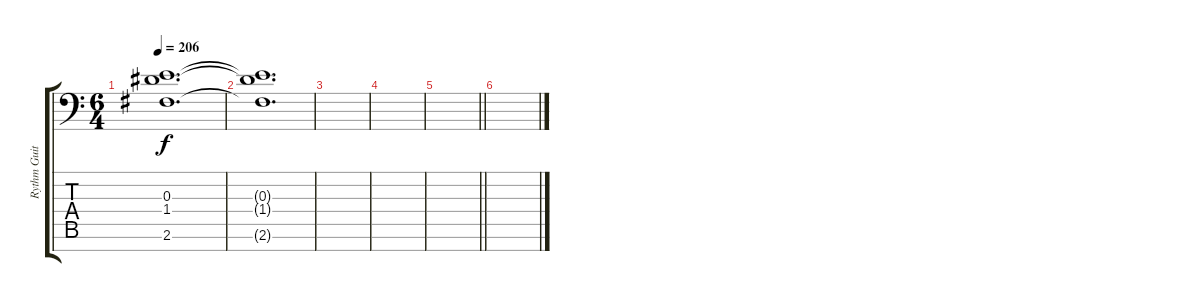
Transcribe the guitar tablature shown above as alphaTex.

\track ("Rythm Guitar #1" "Rythm Guit") {instrument distortionguitar}
\staff {score tabs}
\tuning (D4 A3 E3 D3 A2 E2 A1) {hide}
\ts (6 4)
\tempo 206
\clef f4
\ks c
(0.3{t} 1.4{t} 2.6{t}).1{d dy f volume 0} |
(0.3{t} 1.4{t} 2.6{t}).1{d} |
|
|
\barLineRight lightlight
|
\section ("" "")
